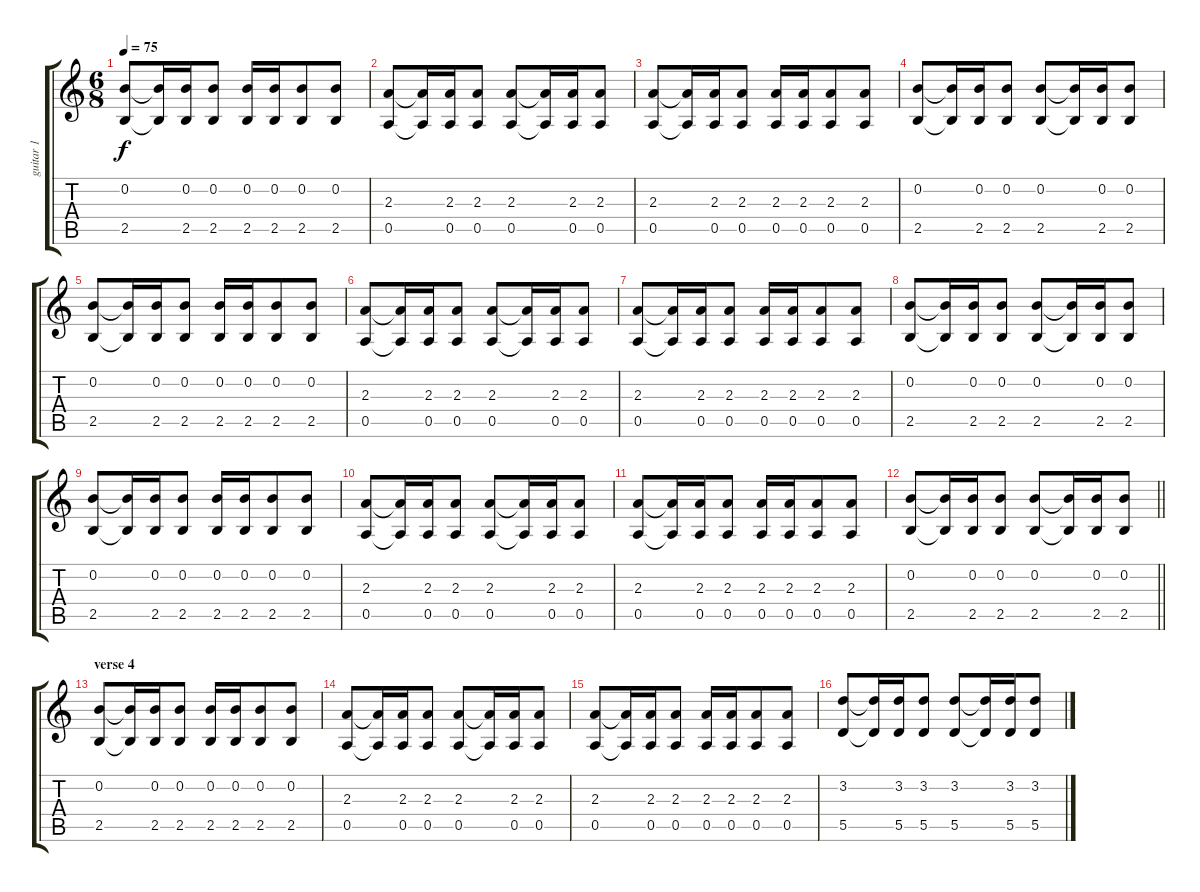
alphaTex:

\track ("guitar 1" "guitar 1") {instrument electricguitarjazz}
\staff {score tabs}
\tuning (E4 B3 G3 D3 A2 E2) {hide}
\ts (6 8)
\tempo 75
\clef g2
\ks c
(0.2 2.5).8{dy f} (0.2{t} 2.5{t}).16 (0.2 2.5).16 (0.2 2.5).8 (0.2 2.5).16 (0.2 2.5).16 (0.2 2.5).8 (0.2 2.5).8 |
(2.3 0.5).8 (2.3{t} 0.5{t}).16 (2.3 0.5).16 (2.3 0.5).8 (2.3 0.5).8 (2.3{t} 0.5{t}).16 (2.3 0.5).16 (2.3 0.5).8 |
(2.3 0.5).8 (2.3{t} 0.5{t}).16 (2.3 0.5).16 (2.3 0.5).8 (2.3 0.5).16 (2.3 0.5).16 (2.3 0.5).8 (2.3 0.5).8 |
(0.2 2.5).8 (0.2{t} 2.5{t}).16 (0.2 2.5).16 (0.2 2.5).8 (0.2 2.5).8 (0.2{t} 2.5{t}).16 (0.2 2.5).16 (0.2 2.5).8 |
(0.2 2.5).8 (0.2{t} 2.5{t}).16 (0.2 2.5).16 (0.2 2.5).8 (0.2 2.5).16 (0.2 2.5).16 (0.2 2.5).8 (0.2 2.5).8 |
(2.3 0.5).8 (2.3{t} 0.5{t}).16 (2.3 0.5).16 (2.3 0.5).8 (2.3 0.5).8 (2.3{t} 0.5{t}).16 (2.3 0.5).16 (2.3 0.5).8 |
(2.3 0.5).8 (2.3{t} 0.5{t}).16 (2.3 0.5).16 (2.3 0.5).8 (2.3 0.5).16 (2.3 0.5).16 (2.3 0.5).8 (2.3 0.5).8 |
(0.2 2.5).8 (0.2{t} 2.5{t}).16 (0.2 2.5).16 (0.2 2.5).8 (0.2 2.5).8 (0.2{t} 2.5{t}).16 (0.2 2.5).16 (0.2 2.5).8 |
(0.2 2.5).8 (0.2{t} 2.5{t}).16 (0.2 2.5).16 (0.2 2.5).8 (0.2 2.5).16 (0.2 2.5).16 (0.2 2.5).8 (0.2 2.5).8 |
(2.3 0.5).8 (2.3{t} 0.5{t}).16 (2.3 0.5).16 (2.3 0.5).8 (2.3 0.5).8 (2.3{t} 0.5{t}).16 (2.3 0.5).16 (2.3 0.5).8 |
(2.3 0.5).8 (2.3{t} 0.5{t}).16 (2.3 0.5).16 (2.3 0.5).8 (2.3 0.5).16 (2.3 0.5).16 (2.3 0.5).8 (2.3 0.5).8 |
\barLineRight lightlight
(0.2 2.5).8 (0.2{t} 2.5{t}).16 (0.2 2.5).16 (0.2 2.5).8 (0.2 2.5).8 (0.2{t} 2.5{t}).16 (0.2 2.5).16 (0.2 2.5).8 |
\section ("" "verse 4")
(0.2 2.5).8 (0.2{t} 2.5{t}).16 (0.2 2.5).16 (0.2 2.5).8 (0.2 2.5).16 (0.2 2.5).16 (0.2 2.5).8 (0.2 2.5).8 |
(2.3 0.5).8 (2.3{t} 0.5{t}).16 (2.3 0.5).16 (2.3 0.5).8 (2.3 0.5).8 (2.3{t} 0.5{t}).16 (2.3 0.5).16 (2.3 0.5).8 |
(2.3 0.5).8 (2.3{t} 0.5{t}).16 (2.3 0.5).16 (2.3 0.5).8 (2.3 0.5).16 (2.3 0.5).16 (2.3 0.5).8 (2.3 0.5).8 |
(3.2 5.5).8 (3.2{t} 5.5{t}).16 (3.2 5.5).16 (3.2 5.5).8 (3.2 5.5).8 (3.2{t} 5.5{t}).16 (3.2 5.5).16 (3.2 5.5).8
